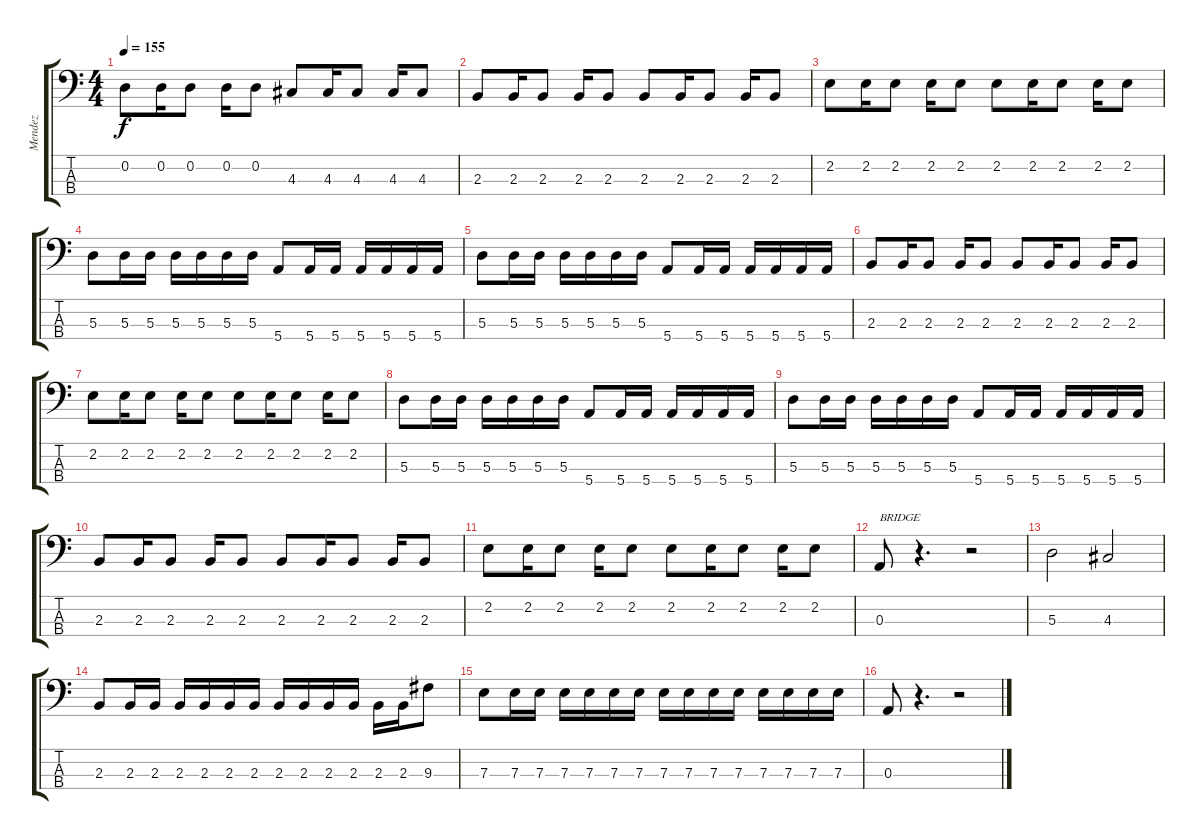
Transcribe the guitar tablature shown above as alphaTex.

\track ("Mendez" "Mendez") {instrument electricbasspick}
\staff {score tabs}
\tuning (G2 D2 A1 E1) {hide}
\ts (4 4)
\tempo 155
\clef f4
\ks c
0.2.8{dy f} 0.2.16 0.2.8 0.2.16 0.2.8 4.3.8 4.3.16 4.3.8 4.3.16 4.3.8 |
2.3.8 2.3.16 2.3.8 2.3.16 2.3.8 2.3.8 2.3.16 2.3.8 2.3.16 2.3.8 |
2.2.8 2.2.16 2.2.8 2.2.16 2.2.8 2.2.8 2.2.16 2.2.8 2.2.16 2.2.8 |
5.3.8 5.3.16 5.3.16 5.3.16 5.3.16 5.3.16 5.3.16 5.4.8 5.4.16 5.4.16 5.4.16 5.4.16 5.4.16 5.4.16 |
5.3.8 5.3.16 5.3.16 5.3.16 5.3.16 5.3.16 5.3.16 5.4.8 5.4.16 5.4.16 5.4.16 5.4.16 5.4.16 5.4.16 |
2.3.8 2.3.16 2.3.8 2.3.16 2.3.8 2.3.8 2.3.16 2.3.8 2.3.16 2.3.8 |
2.2.8 2.2.16 2.2.8 2.2.16 2.2.8 2.2.8 2.2.16 2.2.8 2.2.16 2.2.8 |
5.3.8 5.3.16 5.3.16 5.3.16 5.3.16 5.3.16 5.3.16 5.4.8 5.4.16 5.4.16 5.4.16 5.4.16 5.4.16 5.4.16 |
5.3.8 5.3.16 5.3.16 5.3.16 5.3.16 5.3.16 5.3.16 5.4.8 5.4.16 5.4.16 5.4.16 5.4.16 5.4.16 5.4.16 |
2.3.8 2.3.16 2.3.8 2.3.16 2.3.8 2.3.8 2.3.16 2.3.8 2.3.16 2.3.8 |
2.2.8 2.2.16 2.2.8 2.2.16 2.2.8 2.2.8 2.2.16 2.2.8 2.2.16 2.2.8 |
0.3.8{txt "BRIDGE"} r.4{d} r.2 |
5.3.2 4.3.2 |
2.3.8 2.3.16 2.3.16 2.3.16 2.3.16 2.3.16 2.3.16 2.3.16 2.3.16 2.3.16 2.3.16 2.3.16 2.3.16 9.3.8 |
7.3.8 7.3.16 7.3.16 7.3.16 7.3.16 7.3.16 7.3.16 7.3.16 7.3.16 7.3.16 7.3.16 7.3.16 7.3.16 7.3.16 7.3.16 |
0.3.8 r.4{d} r.2
